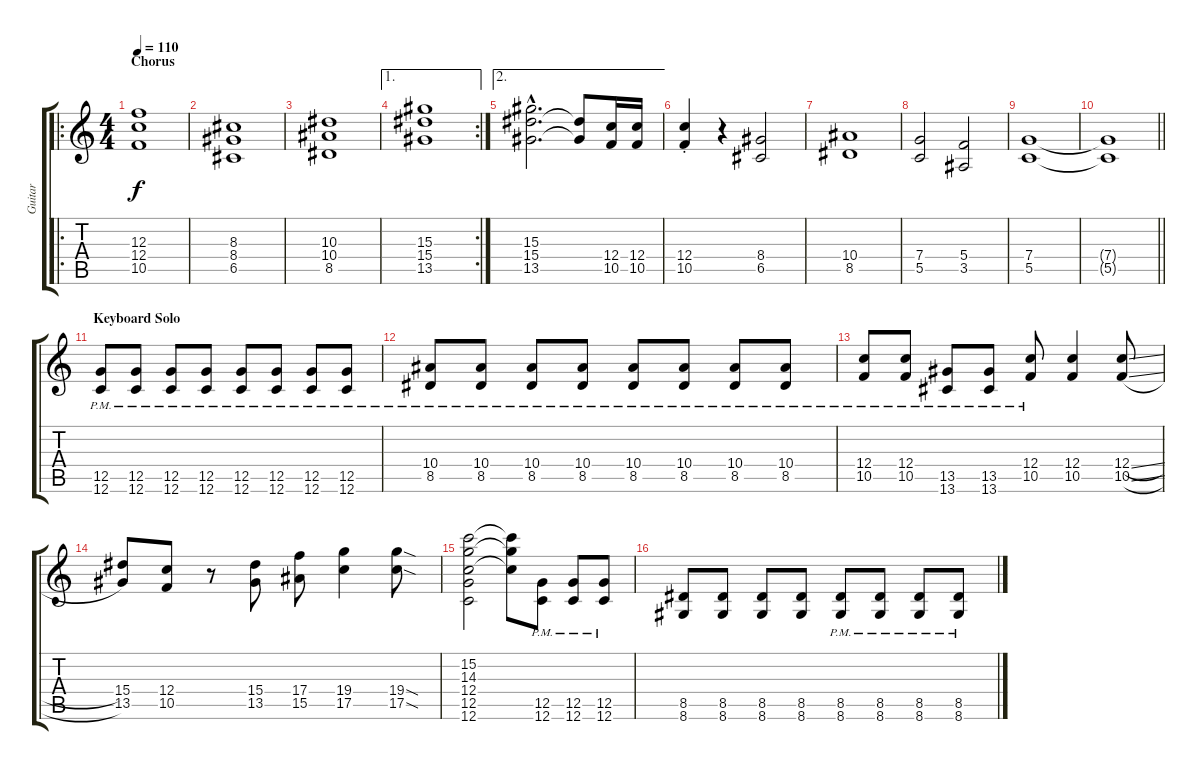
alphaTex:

\track ("Guitar" "Guitar") {instrument distortionguitar}
\staff {score tabs}
\tuning (D4 A3 F3 C3 G2 C2) {hide}
\ro
\ts (4 4)
\section ("" "Chorus")
\tempo 110
\clef g2
\ks c
(12.3 12.4 10.5).1{dy f} |
(8.3 8.4 6.5).1 |
(10.3 10.4 8.5).1 |
\ae 1
\rc 2
(15.3 15.4 13.5).1 |
\ae 2
(15.3{hac} 15.4{hac} 13.5{hac}).2{d} (15.4{t} 13.5{t}).8 (12.4 10.5).16 (12.4 10.5).16 |
(12.4{st} 10.5{st}).4 r.4 (8.4 6.5).2 |
(10.4 8.5).1 |
(7.4 5.5).2 (5.4 3.5).2 |
(7.4 5.5).1 |
\barLineRight lightlight
(7.4{t} 5.5{t}).1 |
\section ("" "Keyboard Solo")
(12.5{pm} 12.6{pm}).8 (12.5{pm} 12.6{pm}).8 (12.5{pm} 12.6{pm}).8 (12.5{pm} 12.6{pm}).8 (12.5{pm} 12.6{pm}).8 (12.5{pm} 12.6{pm}).8 (12.5{pm} 12.6{pm}).8 (12.5{pm} 12.6{pm}).8 |
(10.4{pm} 8.5{pm}).8 (10.4{pm} 8.5{pm}).8 (10.4{pm} 8.5{pm}).8 (10.4{pm} 8.5{pm}).8 (10.4{pm} 8.5{pm}).8 (10.4{pm} 8.5{pm}).8 (10.4{pm} 8.5{pm}).8 (10.4{pm} 8.5{pm}).8 |
(12.4{pm} 10.5{pm}).8 (12.4{pm} 10.5{pm}).8 (13.5{pm} 13.6{pm}).8 (13.5{pm} 13.6{pm}).8 (12.4{pm} 10.5{pm}).8 (12.4 10.5).4 (12.4{sl} 10.5{sl}).8 |
(15.4 13.5).8 (12.4 10.5).8 r.8 (15.4 13.5).8 (17.4 15.5).8 (19.4 17.5).4 (19.4{sod} 17.5{sod}).8 |
(15.2 14.3 12.4 12.5 12.6).2 (15.2{t} 14.3{t} 12.4{t}).8 (12.5{pm} 12.6{pm}).8 (12.5{pm} 12.6{pm}).8 (12.5{pm} 12.6{pm}).8 |
(8.5 8.6).8 (8.5 8.6).8 (8.5 8.6).8 (8.5 8.6).8 (8.5{pm} 8.6{pm}).8 (8.5{pm} 8.6{pm}).8 (8.5{pm} 8.6{pm}).8 (8.5{pm} 8.6{pm}).8
